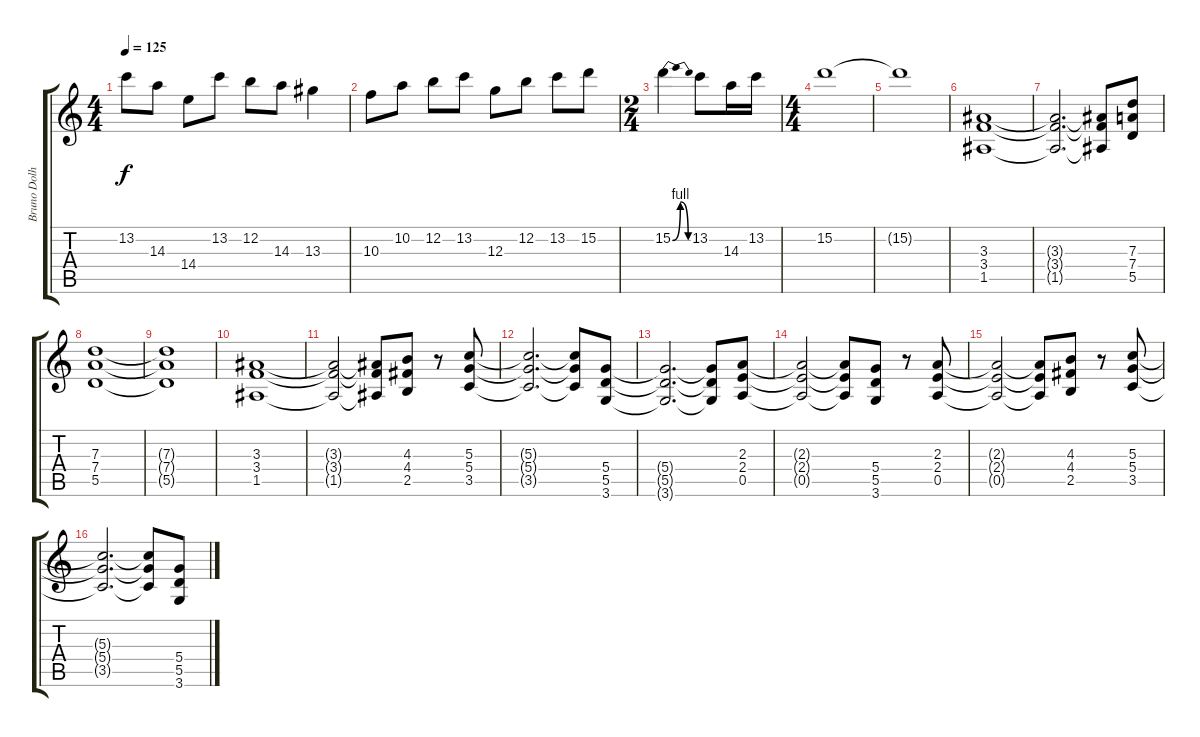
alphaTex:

\track ("Bruno Dolheguy" "Bruno Dolh") {instrument overdrivenguitar}
\staff {score tabs}
\tuning (E4 B3 G3 D3 A2 E2) {hide}
\ts (4 4)
\tempo 125
\clef g2
\ks c
13.2.8{dy f} 14.3.8 14.4.8 13.2.8 12.2.8 14.3.8 13.3.4 |
10.3.8 10.2.8 12.2.8 13.2.8 12.3.8 12.2.8 13.2.8 15.2.8 |
\ts (2 4)
15.2{be (bendrelease 0 0 30 4 30 4 60 0)}.4 13.2.8 14.3.16 13.2.16 |
\ts (4 4)
15.2.1 |
15.2{t}.1 |
(3.3 3.4 1.5).1 |
(3.3{t} 3.4{t} 1.5{t}).2{d} (3.3{t} 3.4{t} 1.5{t}).8 (7.3 7.4 5.5).8 |
(7.3 7.4 5.5).1 |
(7.3{t} 7.4{t} 5.5{t}).1 |
(3.3 3.4 1.5).1 |
(3.3{t} 3.4{t} 1.5{t}).2 (3.3{t} 3.4{t} 1.5{t}).8 (4.3 4.4 2.5).8 r.8 (5.3 5.4 3.5).8 |
(5.3{t} 5.4{t} 3.5{t}).2{d} (5.3{t} 5.4{t} 3.5{t}).8 (5.4 5.5 3.6).8 |
(5.4{t} 5.5{t} 3.6{t}).2{d} (5.4{t} 5.5{t} 3.6{t}).8 (2.3 2.4 0.5).8 |
(2.3{t} 2.4{t} 0.5{t}).2 (2.3{t} 2.4{t} 0.5{t}).8 (5.4 5.5 3.6).8 r.8 (2.3 2.4 0.5).8 |
(2.3{t} 2.4{t} 0.5{t}).2 (2.3{t} 2.4{t} 0.5{t}).8 (4.3 4.4 2.5).8 r.8 (5.3 5.4 3.5).8 |
(5.3{t} 5.4{t} 3.5{t}).2{d} (5.3{t} 5.4{t} 3.5{t}).8 (5.4 5.5 3.6).8
